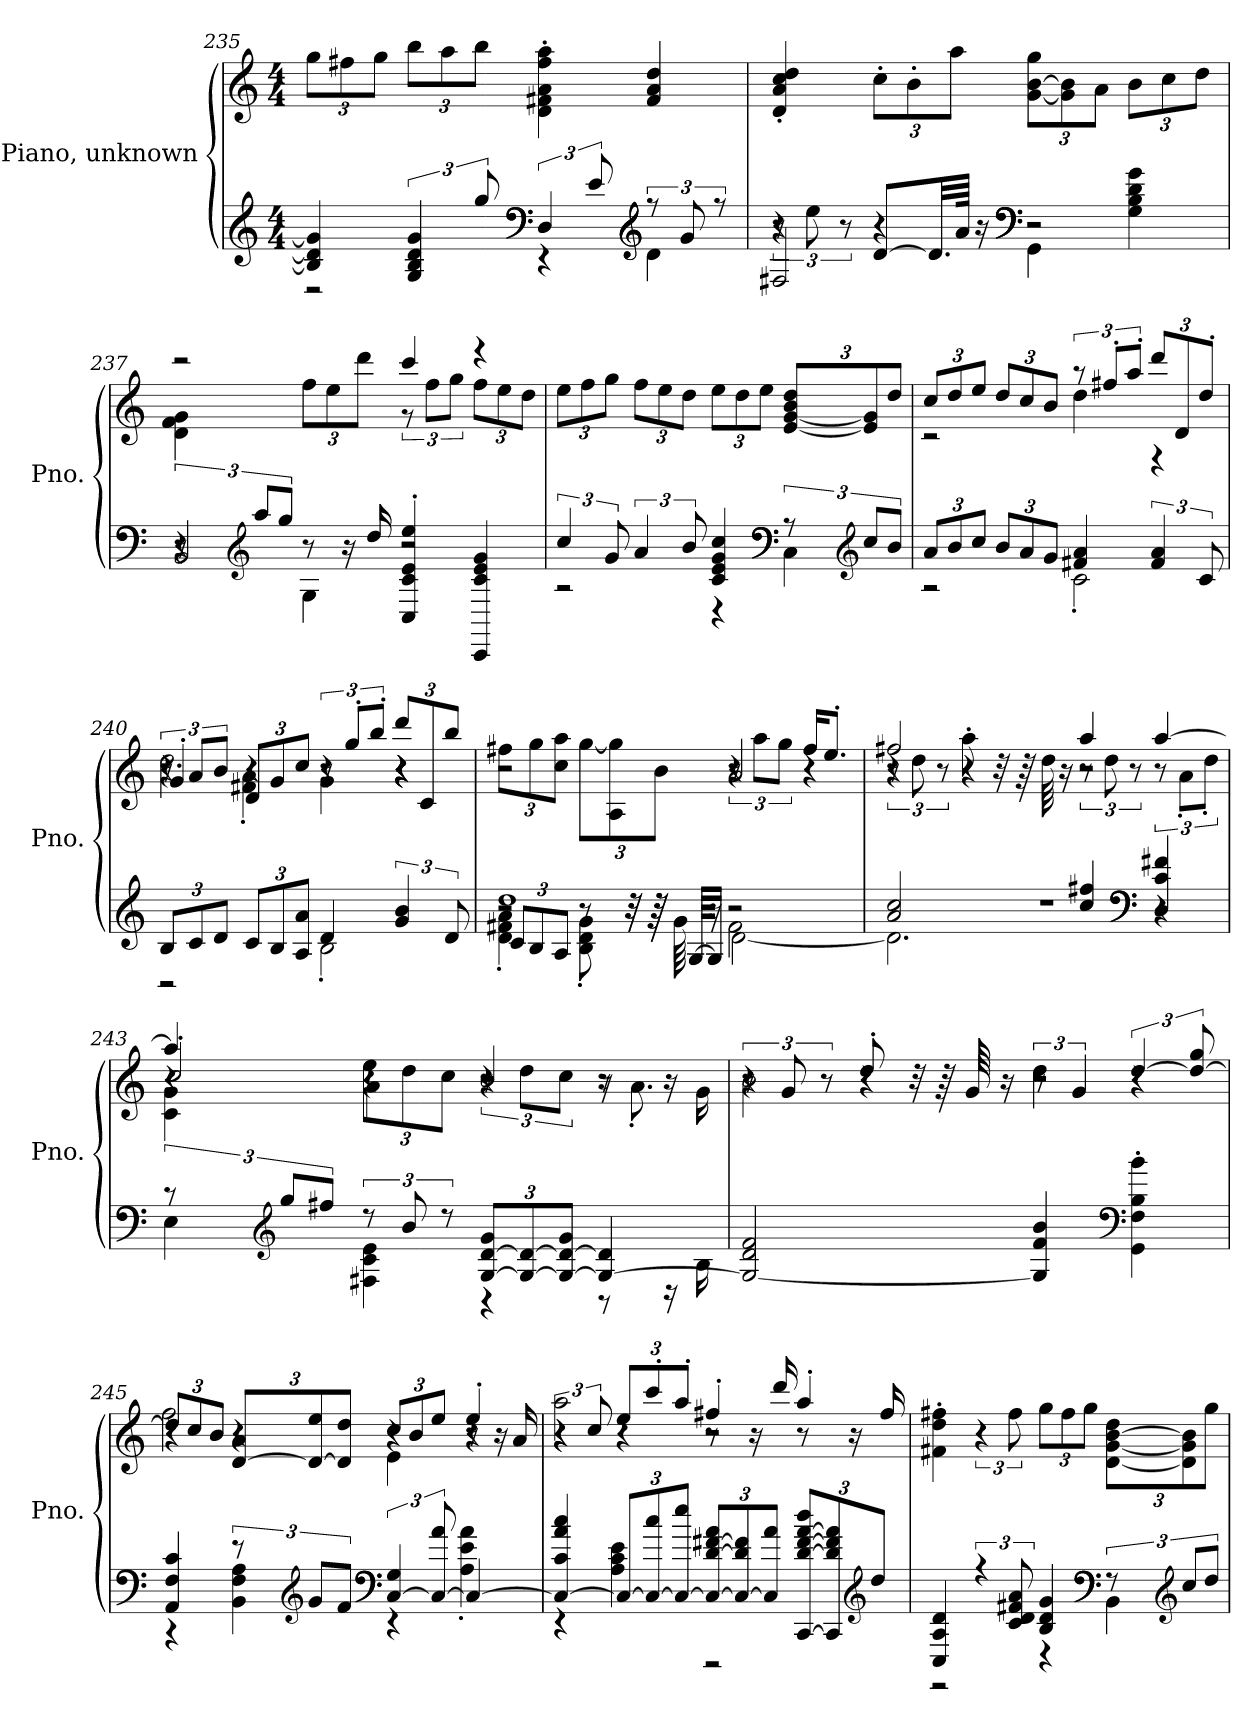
**kern	**kern
*part1	*part1
*staff2	*staff1
*I"Piano, unknown	*
*I'Pno.	*
*clefG2	*clefG2
*k[]	*k[]
*M4/4	*M4/4
=235	=235
*^	*
*	*	*Xbrackettup
4B/] 4d/] 4g/]	2r	12gg\L
.	.	12ff#X\
.	.	12gg\J
6G/ 6B/ 6d/ 6g/	.	12bb\L
.	.	12aa\
12gg/	.	12bb\J
*clefF4	*	*
6D/	4r	4d\' 4f#X\' 4a\' 4ff#\' 4aa\'
12e/	.	.
*clefG2	*	*
12r	4d\	4f#/ 4a/ 4dd/
12g/	.	.
12r	.	.
!!LO:LB:g=z
=236	=236	=236
*	*^	*
4r	12r	2F#X/	4d/' 4a/' 4cc/' 4dd/'
.	12ee\	.	.
.	12r	.	.
[8d/L	4r	.	12cc'\L
.	.	.	12b'\
32.d/LL]	.	.	.
.	.	.	12aa\J
64a/JJJk	.	.	.
16r	.	.	.
*clefF4	*	*	*
2r	4GG\	2r	[12g\ [12b\ 12gg\L
.	.	.	12g\] 12b\]
.	.	.	12a\J
.	4G\ 4B\ 4d\ 4g\	.	12b\L
.	.	.	12cc\
.	.	.	12dd\J
=237	=237	=237	=237
*	*	*	*^
12r	4r	2BB/	2r	4d\ 4f\ 4g\
*clefG2	*	*	*	*
12aa/L	.	.	.	.
12gg/J	.	.	.	.
8r	4G\	.	.	12ff\L
.	.	.	.	12ee\
16r	.	.	.	.
.	.	.	.	12ddd\J
16dd/	.	.	.	.
*	*	*	*	*brackettup
4C/' 4c/' 4e/' 4ee/'	2r	2r	4ccc/	12r
.	.	.	.	12ff\L
.	.	.	.	12gg\J
*	*	*	*	*Xbrackettup
4CC/ 4c/ 4e/ 4g/	.	.	4r	12ff\L
.	.	.	.	12ee\
.	.	.	.	12dd\J
*	*v	*v	*	*
*	*	*v	*v
!!LO:LB:g=z
=238	=238	=238
6cc/	2r	12ee\L
.	.	12ff\
12g/	.	12gg\J
6a/	.	12ff\L
.	.	12ee\
12b/	.	12dd\J
4c/ 4e/ 4g/ 4cc/	4r	12ee\L
.	.	12dd\
.	.	12ee\J
*clefF4	*	*
12r	4C\	[12e/ [12g/ 12b/ 12dd/L
*clefG2	*	*
12cc/L	.	12e/] 12g/]
12b/J	.	12dd/J
=239	=239	=239
*Xbrackettup	*	*
*	*	*^
12a/L	2r	12cc/L	2r
12b/	.	12dd/	.
12cc/J	.	12ee/J	.
12b/L	.	12dd/L	.
12a/	.	12cc/	.
12g/J	.	12b/J	.
*	*	*brackettup	*
4f#X/ 4a/	2c'\	12r	4dd\
.	.	12ff#X'/L	.
.	.	12aa'/J	.
*brackettup	*	*Xbrackettup	*
6f#/ 6a/	.	12ddd/L	4r
.	.	12d/	.
12c/	.	12dd'/J	.
*	*	*v	*v
!!LO:LB:g=z
=240	=240	=240
*Xbrackettup	*	*brackettup
*	*	*^
*	*	*	*^
*	*	*	*	*^
12B/L	2r	12r	2.dd\	4g'/	4r
12c/	.	12a/L	.	.	.
12d/J	.	12b/J	.	.	.
*	*	*	*	*Xbrackettup	*
12c/L	.	4r	.	12d/L	4f#X\' 4a\'
12B/	.	.	.	12g/	.
12A/ 12a/J	.	.	.	12cc/J	.
*	*	*	*	*brackettup	*
4d/	2B'\	4r	.	12r	4g\
.	.	.	.	12gg'/L	.
.	.	.	.	12bb'/J	.
*brackettup	*	*Xbrackettup	*	*	*
6g/ 6b/	.	12ddd/L	4r	4r	4r
.	.	12c/	.	.	.
12d/	.	12bb/J	.	.	.
*	*	*v	*v	*v	*v
=241	=241	=241
*	*^	*
*	*	*Xbrackettup	*
*	*	*^	*^
*	*	*	*	*	*^
1dd	4d\' 4f#X\' 4a\'	12c/L	2r	2r	12ff#X\L	2r
.	.	12B/	.	.	12gg\	.
.	.	12A/J	.	.	12cc\ 12aa\J	.
.	8B\' 8d\' 8g\'	8r	.	.	[12gg\L	.
.	.	.	.	.	12A\ 12gg\]	.
.	32r	32r	.	.	.	.
.	64r	64r	.	.	.	.
.	.	.	.	.	12b\J	.
.	64g\	[64G/KKLL	.	.	.	.
.	16r	16G/JJ]	.	.	.	.
*	*	*	*	*	*brackettup	*
.	2f#\	2r	[2d\	4r	12r	2a/
.	.	.	.	.	12aa\L	.
.	.	.	.	.	12gg\J	.
.	.	.	.	16ff#/KL	4r	.
.	.	.	.	8.ee'/J	.	.
*	*	*v	*v	*	*	*
!!LO:LB:g=z	!!	!!
=242	=242	=242	=242	=242	=242
1r	2a/ 2cc/	2.d\]	2ff#X/	12r	4r
.	.	.	.	12dd\	.
.	.	.	.	12r	.
.	.	.	.	4r	8aa'\
.	.	.	.	.	32r
.	.	.	.	.	64r
.	.	.	.	.	64dd\
.	.	.	.	.	16r
.	4cc/ 4ff#X/	.	4aa/	12r	2r
.	.	.	.	12dd\	.
.	.	.	.	12r	.
*clefF4	*	*	*	*	*
.	4D/ 4c/ 4f#X/	4r	[4aa/	12r	.
.	.	.	.	12a'\L	.
.	.	.	.	12dd'\J	.
*v	*v	*v	*	*	*
*	*v	*v	*v
=243	=243
*brackettup	*
*^	*^
*	*	*	*^
*	*	*	*	*^
12r	4E\	4aa/]	4r	2cc'/	4c\ 4g\
*clefG2	*	*	*	*	*
12gg/L	.	.	.	.	.
12ff#X/J	.	.	.	.	.
*	*	*	*Xbrackettup	*	*
12r	4F#X\ 4c\ 4e\	4r	12ee\L	.	4a\
12b/	.	.	12dd\	.	.
12r	.	.	12cc\J	.	.
*Xbrackettup	*	*	*brackettup	*	*
[12G/ [12d/ 12g/L	4r	2r	12r	2b/	4r
12G/_ 12d/_	.	.	12dd\L	.	.
12G/_ 12d/_ 12g/J	.	.	12cc\J	.	.
4G/_ 4d/]	8r	.	8r	.	16r
.	.	.	.	.	8.a'\
.	16r	.	16r	.	.
.	16B\	.	16g\	.	.
*v	*v	*	*	*	*
*	*	*	*v	*v
!!LO:LB:g=z
=244	=244	=244	=244
2G/_ 2d/ 2f/	12r	2b\	4r
.	12g/	.	.
.	12r	.	.
.	4r	.	8dd'/
.	.	.	32r
.	.	.	64r
.	.	.	64g/
.	.	.	16r
4G/] 4f/ 4b/	12r	4dd\	2r
.	6g/	.	.
*clefF4	*	*	*
4GG\' 4F\' 4B\' 4b\'	[6dd/	4r	.
.	12dd/_ 12gg/	.	.
=245	=245	=245	=245
*^	*	*	*
*	*	*Xbrackettup	*	*
4AA/ 4F/ 4c/	4r	12dd/L]	2ff\	4r
.	.	12cc/	.	.
.	.	12b/J	.	.
*brackettup	*	*	*	*
12r	4BB\ 4F\ 4A\	4r	.	[12d/ 12a/L
*clefG2	*	*	*	*
12g/L	.	.	.	12d/_ 12ee/
12f/J	.	.	.	12d/] 12dd/J
*clefF4	*	*	*	*
[6C/ 6G/	4r	12cc/L	4e\	4r
.	.	12b/	.	.
12C/_ 12a/	.	12ee/J	.	.
4C/_	4A\' 4e\' 4a\'	4ee'/	4r	8r
.	.	.	.	16r
.	.	.	.	16a/
!!LO:PB:g=z	!!	!!
=246	=246	=246	=246	=246
*	*	*	*	*brackettup
4C/_ 4c/ 4a/ 4cc/	4r	4r	2aa\	6r
.	.	.	.	12cc/
*Xbrackettup	*	*Xbrackettup	*	*
12C/L_	4A\ 4c\ 4e\	12ee/L	.	4r
12C/_ 12cc/	.	12ccc'/	.	.
12C/_ 12ee/J	.	12aa'/J	.	.
12C/_ [12d/ [12f#X/ 12a/L	2r	8r	2r	4ff#X'/
12C/_ 12d/] 12f#/]	.	.	.	.
.	.	16r	.	.
12C/] 12a/J	.	.	.	.
.	.	16ddd/	.	.
[12CC/ [12d/ [12f#/ [12a/ 12dd/L	.	4aa'/	.	8r
12CC/] 12d/] 12f#/] 12a/]	.	.	.	.
.	.	.	.	16r
*clefG2	*	*	*	*
12dd/J	.	.	.	.
.	.	.	.	16ff#/
*	*	*v	*v	*v
=247	=247	=247
4C/ 4A/ 4d/	2r	4f#X\' 4dd\' 4ff#X\'
*brackettup	*	*brackettup
6r	.	6r
12c/ 12d/ 12f#X/ 12a/	.	12ff#\
*	*	*Xbrackettup
4B/ 4d/ 4g/	4r	12gg\L
.	.	12ff#\
.	.	12gg\J
*clefF4	*	*
12r	4BB\	[12d\ [12g\ [12b\ 12dd\L
*clefG2	*	*
12cc/L	.	12d\] 12g\] 12b\]
12dd/J	.	12gg\J
*v	*v	*
=	=
*-	*-
